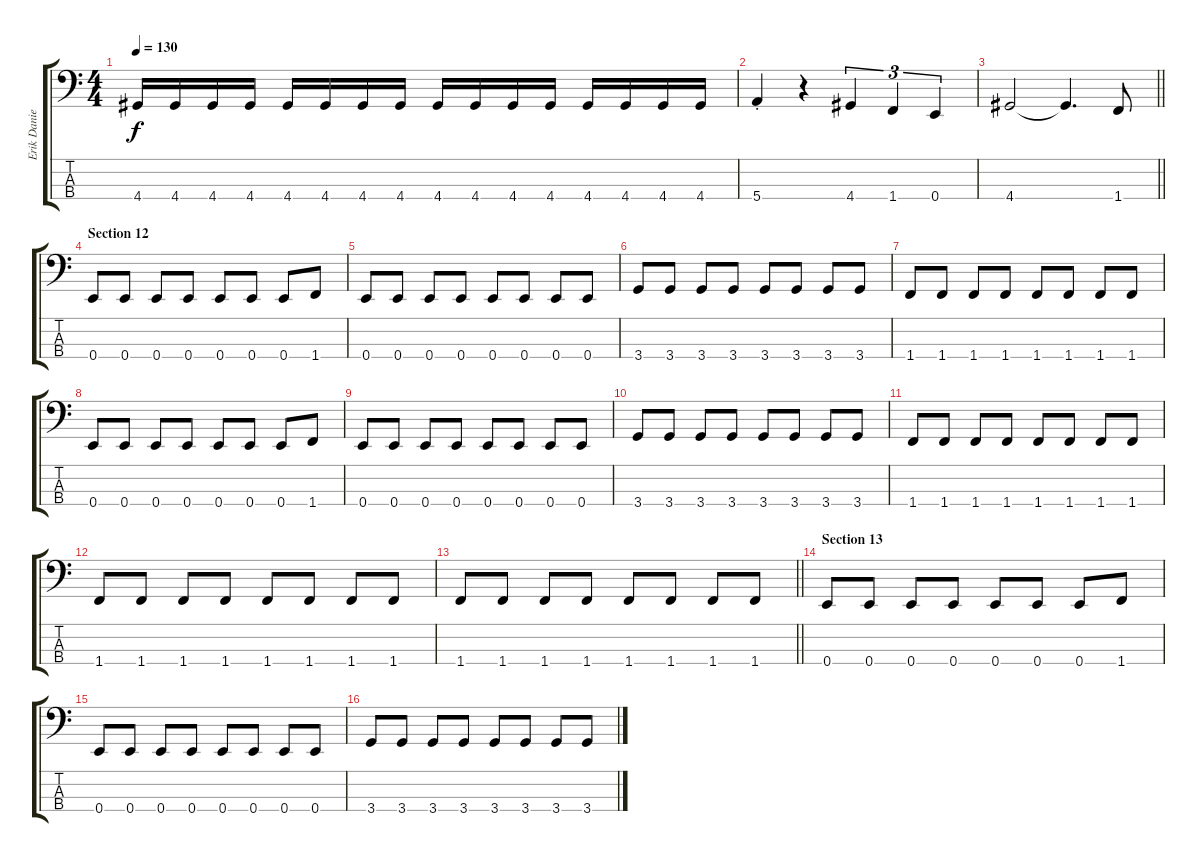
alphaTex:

\track ("Erik Danielsson" "Erik Danie") {instrument electricbasspick}
\staff {score tabs}
\tuning (G2 D2 A1 E1) {hide}
\ts (4 4)
\tempo 130
\clef f4
\ks c
4.4.16{dy f} 4.4.16 4.4.16 4.4.16 4.4.16 4.4.16 4.4.16 4.4.16 4.4.16 4.4.16 4.4.16 4.4.16 4.4.16 4.4.16 4.4.16 4.4.16 |
5.4{st}.4 r.4 4.4.4{tu (3 2)} 1.4.4{tu (3 2)} 0.4.4{tu (3 2)} |
\barLineRight lightlight
4.4.2 4.4{t}.4{d} 1.4.8 |
\section ("" "Section 12")
0.4.8 0.4.8 0.4.8 0.4.8 0.4.8 0.4.8 0.4.8 1.4.8 |
0.4.8 0.4.8 0.4.8 0.4.8 0.4.8 0.4.8 0.4.8 0.4.8 |
3.4.8 3.4.8 3.4.8 3.4.8 3.4.8 3.4.8 3.4.8 3.4.8 |
1.4.8 1.4.8 1.4.8 1.4.8 1.4.8 1.4.8 1.4.8 1.4.8 |
0.4.8 0.4.8 0.4.8 0.4.8 0.4.8 0.4.8 0.4.8 1.4.8 |
0.4.8 0.4.8 0.4.8 0.4.8 0.4.8 0.4.8 0.4.8 0.4.8 |
3.4.8 3.4.8 3.4.8 3.4.8 3.4.8 3.4.8 3.4.8 3.4.8 |
1.4.8 1.4.8 1.4.8 1.4.8 1.4.8 1.4.8 1.4.8 1.4.8 |
1.4.8 1.4.8 1.4.8 1.4.8 1.4.8 1.4.8 1.4.8 1.4.8 |
\barLineRight lightlight
1.4.8 1.4.8 1.4.8 1.4.8 1.4.8 1.4.8 1.4.8 1.4.8 |
\section ("" "Section 13")
0.4.8 0.4.8 0.4.8 0.4.8 0.4.8 0.4.8 0.4.8 1.4.8 |
0.4.8 0.4.8 0.4.8 0.4.8 0.4.8 0.4.8 0.4.8 0.4.8 |
3.4.8 3.4.8 3.4.8 3.4.8 3.4.8 3.4.8 3.4.8 3.4.8
